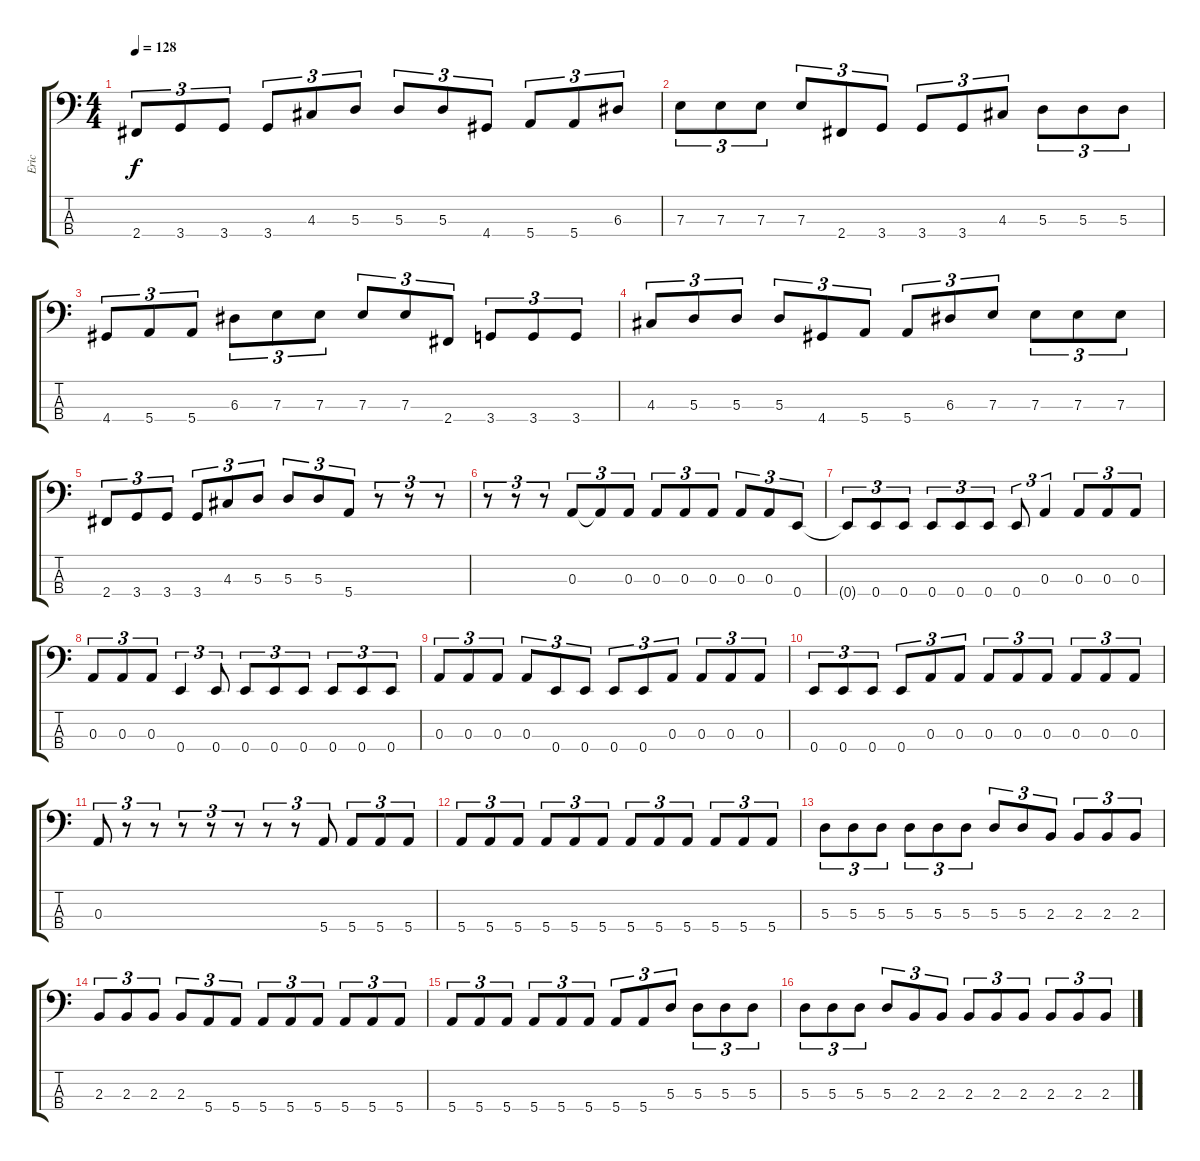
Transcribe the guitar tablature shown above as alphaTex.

\track ("Eric" "Eric") {instrument electricbasspick}
\staff {score tabs}
\tuning (G2 D2 A1 E1) {hide}
\ts (4 4)
\tempo 128
\clef f4
\ks c
2.4.8{tu (3 2) dy f} 3.4.8{tu (3 2)} 3.4.8{tu (3 2)} 3.4.8{tu (3 2)} 4.3.8{tu (3 2)} 5.3.8{tu (3 2)} 5.3.8{tu (3 2)} 5.3.8{tu (3 2)} 4.4.8{tu (3 2)} 5.4.8{tu (3 2)} 5.4.8{tu (3 2)} 6.3.8{tu (3 2)} |
7.3.8{tu (3 2)} 7.3.8{tu (3 2)} 7.3.8{tu (3 2)} 7.3.8{tu (3 2)} 2.4.8{tu (3 2)} 3.4.8{tu (3 2)} 3.4.8{tu (3 2)} 3.4.8{tu (3 2)} 4.3.8{tu (3 2)} 5.3.8{tu (3 2)} 5.3.8{tu (3 2)} 5.3.8{tu (3 2)} |
4.4.8{tu (3 2)} 5.4.8{tu (3 2)} 5.4.8{tu (3 2)} 6.3.8{tu (3 2)} 7.3.8{tu (3 2)} 7.3.8{tu (3 2)} 7.3.8{tu (3 2)} 7.3.8{tu (3 2)} 2.4.8{tu (3 2)} 3.4.8{tu (3 2)} 3.4.8{tu (3 2)} 3.4.8{tu (3 2)} |
4.3.8{tu (3 2)} 5.3.8{tu (3 2)} 5.3.8{tu (3 2)} 5.3.8{tu (3 2)} 4.4.8{tu (3 2)} 5.4.8{tu (3 2)} 5.4.8{tu (3 2)} 6.3.8{tu (3 2)} 7.3.8{tu (3 2)} 7.3.8{tu (3 2)} 7.3.8{tu (3 2)} 7.3.8{tu (3 2)} |
2.4.8{tu (3 2)} 3.4.8{tu (3 2)} 3.4.8{tu (3 2)} 3.4.8{tu (3 2)} 4.3.8{tu (3 2)} 5.3.8{tu (3 2)} 5.3.8{tu (3 2)} 5.3.8{tu (3 2)} 5.4.8{tu (3 2)} r.8{tu (3 2)} r.8{tu (3 2)} r.8{tu (3 2)} |
r.8{tu (3 2)} r.8{tu (3 2)} r.8{tu (3 2)} 0.3.8{tu (3 2)} 0.3{t}.8{tu (3 2)} 0.3.8{tu (3 2)} 0.3.8{tu (3 2)} 0.3.8{tu (3 2)} 0.3.8{tu (3 2)} 0.3.8{tu (3 2)} 0.3.8{tu (3 2)} 0.4.8{tu (3 2)} |
0.4{t}.8{tu (3 2)} 0.4.8{tu (3 2)} 0.4.8{tu (3 2)} 0.4.8{tu (3 2)} 0.4.8{tu (3 2)} 0.4.8{tu (3 2)} 0.4.8{tu (3 2)} 0.3.4{tu (3 2)} 0.3.8{tu (3 2)} 0.3.8{tu (3 2)} 0.3.8{tu (3 2)} |
0.3.8{tu (3 2)} 0.3.8{tu (3 2)} 0.3.8{tu (3 2)} 0.4.4{tu (3 2)} 0.4.8{tu (3 2)} 0.4.8{tu (3 2)} 0.4.8{tu (3 2)} 0.4.8{tu (3 2)} 0.4.8{tu (3 2)} 0.4.8{tu (3 2)} 0.4.8{tu (3 2)} |
0.3.8{tu (3 2)} 0.3.8{tu (3 2)} 0.3.8{tu (3 2)} 0.3.8{tu (3 2)} 0.4.8{tu (3 2)} 0.4.8{tu (3 2)} 0.4.8{tu (3 2)} 0.4.8{tu (3 2)} 0.3.8{tu (3 2)} 0.3.8{tu (3 2)} 0.3.8{tu (3 2)} 0.3.8{tu (3 2)} |
0.4.8{tu (3 2)} 0.4.8{tu (3 2)} 0.4.8{tu (3 2)} 0.4.8{tu (3 2)} 0.3.8{tu (3 2)} 0.3.8{tu (3 2)} 0.3.8{tu (3 2)} 0.3.8{tu (3 2)} 0.3.8{tu (3 2)} 0.3.8{tu (3 2)} 0.3.8{tu (3 2)} 0.3.8{tu (3 2)} |
0.3.8{tu (3 2)} r.8{tu (3 2)} r.8{tu (3 2)} r.8{tu (3 2)} r.8{tu (3 2)} r.8{tu (3 2)} r.8{tu (3 2)} r.8{tu (3 2)} 5.4.8{tu (3 2)} 5.4.8{tu (3 2)} 5.4.8{tu (3 2)} 5.4.8{tu (3 2)} |
5.4.8{tu (3 2)} 5.4.8{tu (3 2)} 5.4.8{tu (3 2)} 5.4.8{tu (3 2)} 5.4.8{tu (3 2)} 5.4.8{tu (3 2)} 5.4.8{tu (3 2)} 5.4.8{tu (3 2)} 5.4.8{tu (3 2)} 5.4.8{tu (3 2)} 5.4.8{tu (3 2)} 5.4.8{tu (3 2)} |
5.3.8{tu (3 2)} 5.3.8{tu (3 2)} 5.3.8{tu (3 2)} 5.3.8{tu (3 2)} 5.3.8{tu (3 2)} 5.3.8{tu (3 2)} 5.3.8{tu (3 2)} 5.3.8{tu (3 2)} 2.3.8{tu (3 2)} 2.3.8{tu (3 2)} 2.3.8{tu (3 2)} 2.3.8{tu (3 2)} |
2.3.8{tu (3 2)} 2.3.8{tu (3 2)} 2.3.8{tu (3 2)} 2.3.8{tu (3 2)} 5.4.8{tu (3 2)} 5.4.8{tu (3 2)} 5.4.8{tu (3 2)} 5.4.8{tu (3 2)} 5.4.8{tu (3 2)} 5.4.8{tu (3 2)} 5.4.8{tu (3 2)} 5.4.8{tu (3 2)} |
5.4.8{tu (3 2)} 5.4.8{tu (3 2)} 5.4.8{tu (3 2)} 5.4.8{tu (3 2)} 5.4.8{tu (3 2)} 5.4.8{tu (3 2)} 5.4.8{tu (3 2)} 5.4.8{tu (3 2)} 5.3.8{tu (3 2)} 5.3.8{tu (3 2)} 5.3.8{tu (3 2)} 5.3.8{tu (3 2)} |
5.3.8{tu (3 2)} 5.3.8{tu (3 2)} 5.3.8{tu (3 2)} 5.3.8{tu (3 2)} 2.3.8{tu (3 2)} 2.3.8{tu (3 2)} 2.3.8{tu (3 2)} 2.3.8{tu (3 2)} 2.3.8{tu (3 2)} 2.3.8{tu (3 2)} 2.3.8{tu (3 2)} 2.3.8{tu (3 2)}
